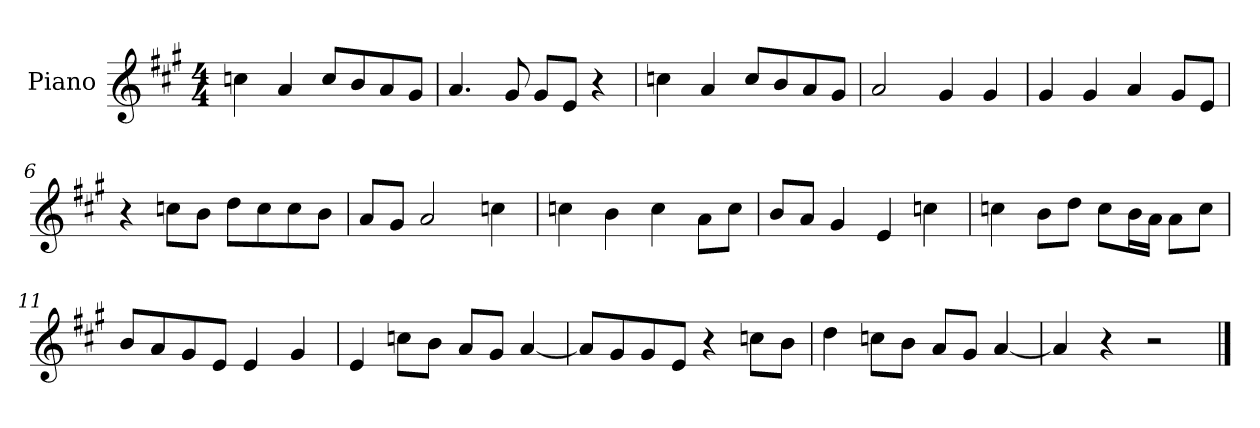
**kern
*part1
*staff1
*I"Piano
*I'P-no
*clefG2
*k[f#c#g#]
*M4/4
*MM90
=1
4ccn\
4a/
8cc/L
8b/
8a/
8g#/J
=2
4.a/
8g#/
8g#/L
8e/J
4r
=3
4ccn\
4a/
8cc/L
8b/
8a/
8g#/J
=4
2a/
4g#/
4g#/
=5
4g#/
4g#/
4a/
8g#/L
8e/J
=6
4r
8ccn\L
8b\J
8dd\L
8cc\
8cc\
8b\J
!!LO:LB:g=z
=7
8a/L
8g#/J
2a/
4ccn\
=8
4ccn\
4b\
4cc\
8a\L
8cc\J
=9
8b/L
8a/J
4g#/
4e/
4ccn\
=10
4ccn\
8b\L
8dd\J
8cc\L
16b\L
16a\JJ
8a\L
8cc\J
=11
8b/L
8a/
8g#/
8e/J
4e/
4g#/
=12
4e/
8ccn\L
8b\J
8a/L
8g#/J
[4a/
!!LO:LB:g=z
=13
8a/L]
8g#/
8g#/
8e/J
4r
8ccn\L
8b\J
=14
4dd\
8ccn\L
8b\J
8a/L
8g#/J
[4a/
=15
4a/]
4r
2r
==
*-
